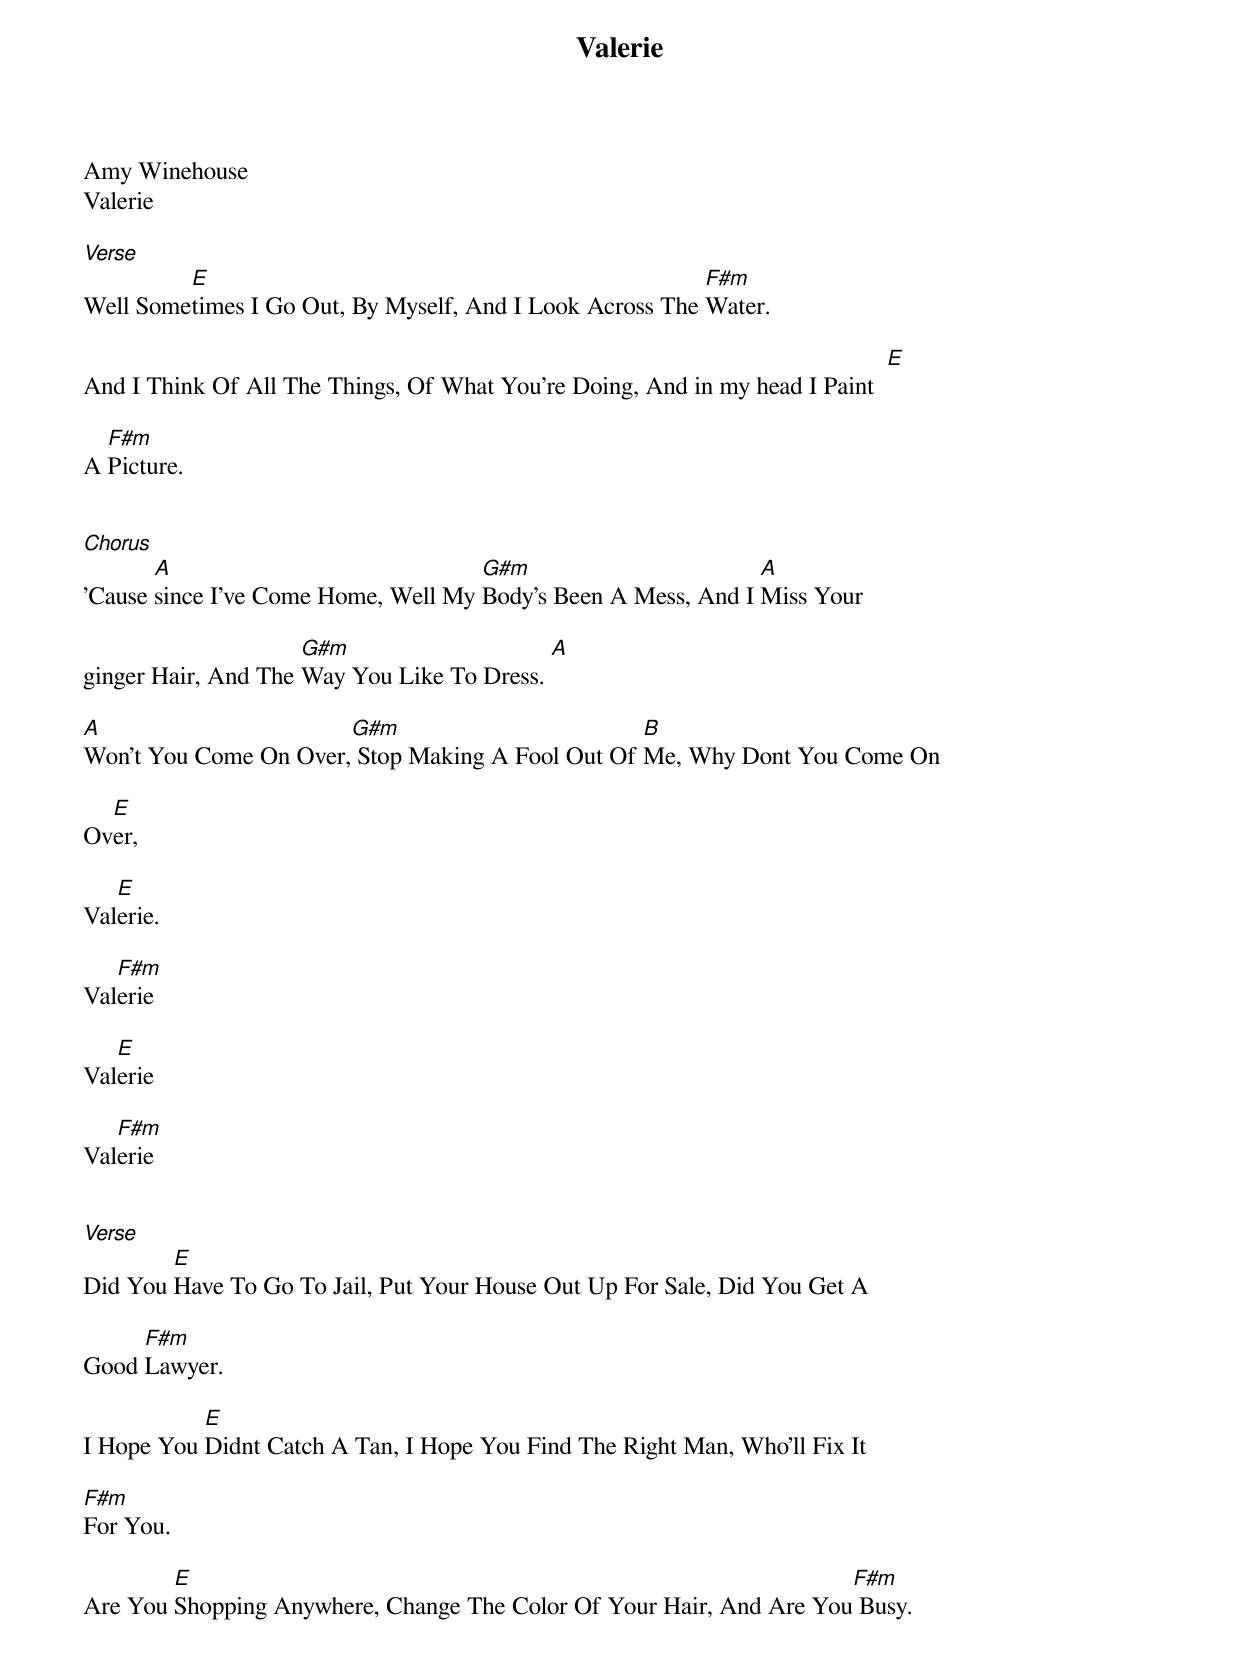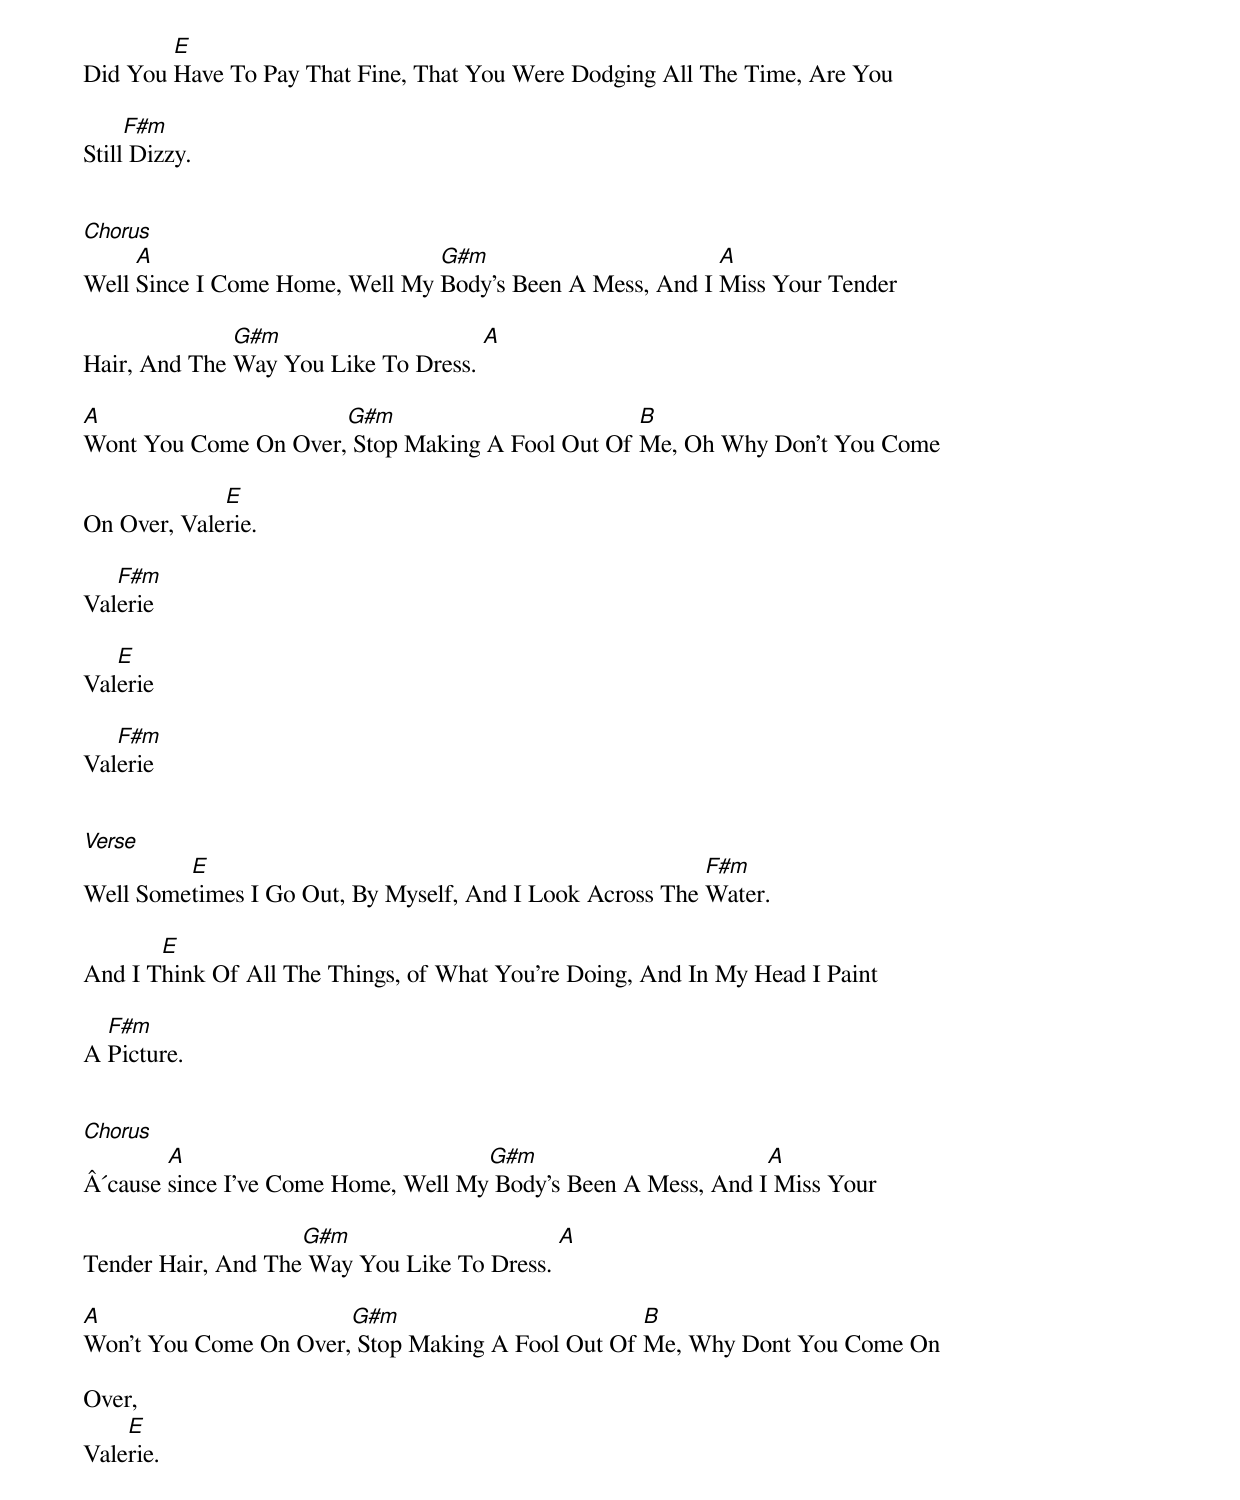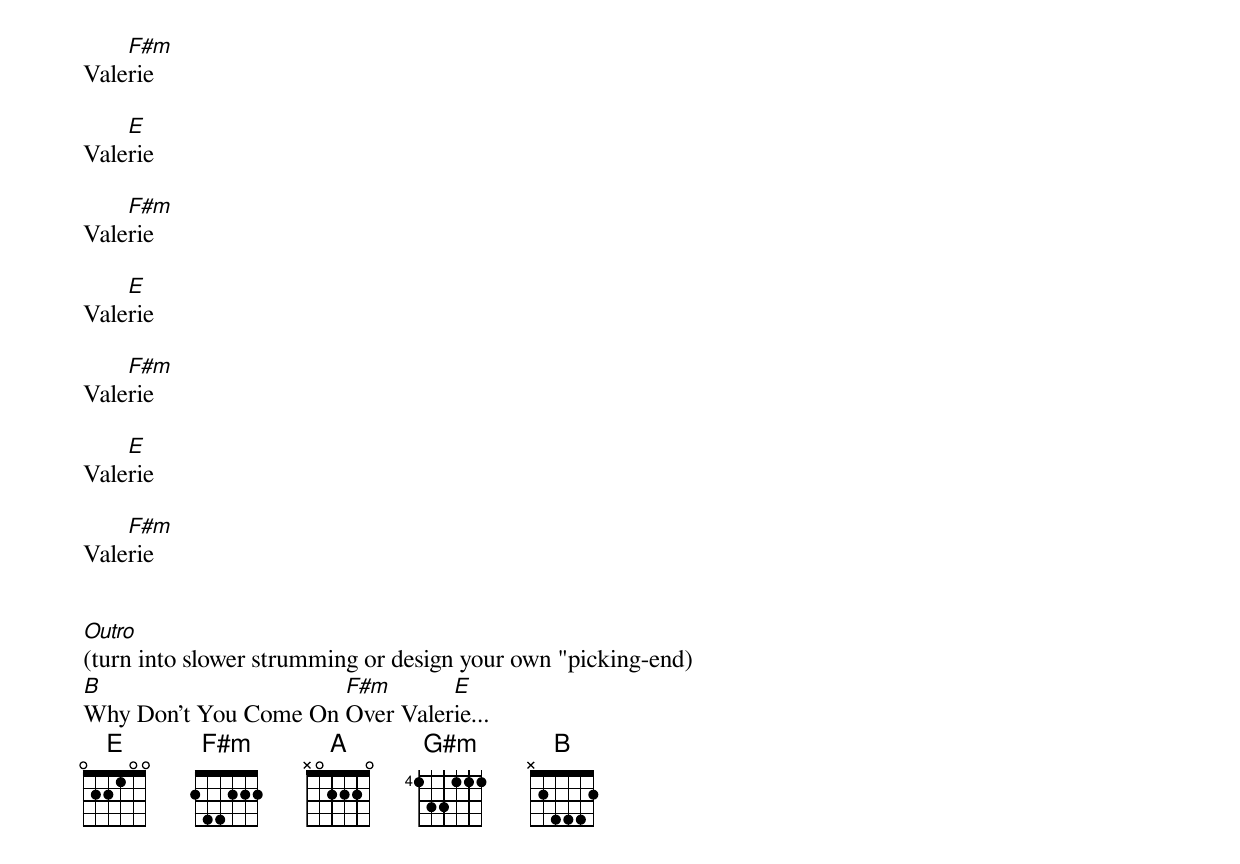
{title:Valerie}
Amy Winehouse
Valerie

[Verse]
Well Some[E]times I Go Out, By Myself, And I Look Across The [F#m]Water.

And I Think Of All The Things, Of What You're Doing, And in my head I Paint  [E]

A [F#m]Picture.


[Chorus]
'Cause [A]since I've Come Home, Well My [G#m]Body's Been A Mess, And I [A]Miss Your

ginger Hair, And The [G#m]Way You Like To Dress. [A]

[A]Won't You Come On Over,[G#m] Stop Making A Fool Out Of [B]Me, Why Dont You Come On

Ov[E]er,

Val[E]erie.

Val[F#m]erie

Val[E]erie

Val[F#m]erie


[Verse]
Did You [E]Have To Go To Jail, Put Your House Out Up For Sale, Did You Get A

Good [F#m]Lawyer.

I Hope You [E]Didnt Catch A Tan, I Hope You Find The Right Man, Who'll Fix It

[F#m]For You.

Are You [E]Shopping Anywhere, Change The Color Of Your Hair, And Are You[F#m] Busy.

Did You [E]Have To Pay That Fine, That You Were Dodging All The Time, Are You

Still[F#m] Dizzy.


[Chorus]
Well [A]Since I Come Home, Well My [G#m]Body's Been A Mess, And I [A]Miss Your Tender

Hair, And The [G#m]Way You Like To Dress. [A]

[A]Wont You Come On Over,[G#m] Stop Making A Fool Out Of [B]Me, Oh Why Don't You Come

On Over, Vale[E]rie.

Val[F#m]erie

Val[E]erie

Val[F#m]erie


[Verse]
Well Some[E]times I Go Out, By Myself, And I Look Across The [F#m]Water.

And I T[E]hink Of All The Things, of What You're Doing, And In My Head I Paint

A [F#m]Picture.


[Chorus]
Â´cause [A]since I've Come Home, Well My[G#m] Body's Been A Mess, And I[A] Miss Your

Tender Hair, And The[G#m] Way You Like To Dress. [A]

[A]Won't You Come On Over,[G#m] Stop Making A Fool Out Of [B]Me, Why Dont You Come On

Over,
Vale[E]rie.

Vale[F#m]rie

Vale[E]rie

Vale[F#m]rie

Vale[E]rie

Vale[F#m]rie

Vale[E]rie

Vale[F#m]rie


[Outro]
(turn into slower strumming or design your own "picking-end)
[B]Why Don't You Come On [F#m]Over Valer[E]ie...
